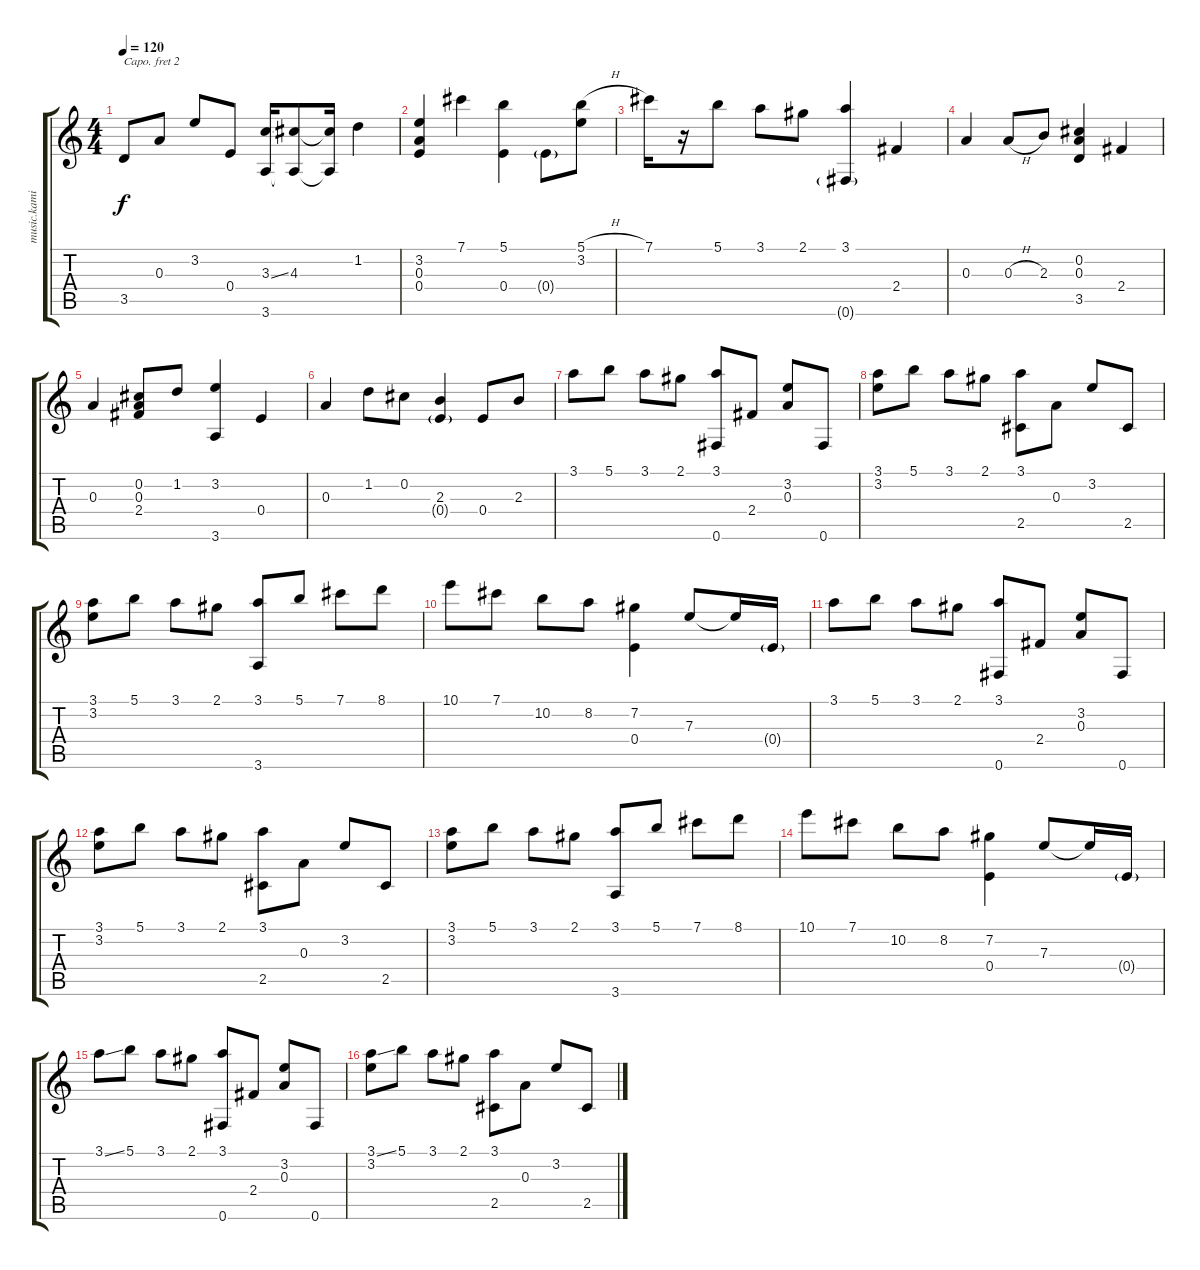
\track ("music.kaminari.info" "music.kami") {instrument acousticguitarsteel}
\staff {score tabs}
\capo 2
\tuning (E4 B3 G3 D3 A2 E2) {hide}
\ts (4 4)
\tempo 120
\clef g2
\ks c
3.5.8{dy f} 0.3.8 3.2.8 0.4.8 (3.3{ss} 3.6).16 (4.3 3.6{t}).8 (4.3{t} 3.6{t}).16 1.2.4 |
(3.2 0.3 0.4).4 7.1.4 (5.1 0.4).4 0.4{g}.8 (5.1{h} 3.2).8 |
7.1.16 r.16 5.1.8 3.1.8 2.1.8 (3.1 0.6{g}).4 2.4.4 |
0.3.4 0.3{h}.8 2.3.8 (0.2 0.3 3.5).4 2.4.4 |
0.3.4 (0.2 0.3 2.4).8 1.2.8 (3.2 3.6).4 0.4.4 |
0.3.4 1.2.8 0.2.8 (2.3 0.4{g}).4 0.4.8 2.3.8 |
3.1.8 5.1.8 3.1.8 2.1.8 (3.1 0.6).8 2.4.8 (3.2 0.3).8 0.6.8 |
(3.1 3.2).8 5.1.8 3.1.8 2.1.8 (3.1 2.5).8 0.3.8 3.2.8 2.5.8 |
(3.1 3.2).8 5.1.8 3.1.8 2.1.8 (3.1 3.6).8 5.1.8 7.1.8 8.1.8 |
10.1.8 7.1.8 10.2.8 8.2.8 (7.2 0.4).4 7.3.8 7.3{t}.16 0.4{g}.16 |
3.1.8 5.1.8 3.1.8 2.1.8 (3.1 0.6).8 2.4.8 (3.2 0.3).8 0.6.8 |
(3.1 3.2).8 5.1.8 3.1.8 2.1.8 (3.1 2.5).8 0.3.8 3.2.8 2.5.8 |
(3.1 3.2).8 5.1.8 3.1.8 2.1.8 (3.1 3.6).8 5.1.8 7.1.8 8.1.8 |
10.1.8 7.1.8 10.2.8 8.2.8 (7.2 0.4).4 7.3.8 7.3{t}.16 0.4{g}.16 |
3.1{ss}.8 5.1.8 3.1.8 2.1.8 (3.1 0.6).8 2.4.8 (3.2 0.3).8 0.6.8 |
(3.1{ss} 3.2).8 5.1.8 3.1.8 2.1.8 (3.1 2.5).8 0.3.8 3.2.8 2.5.8
